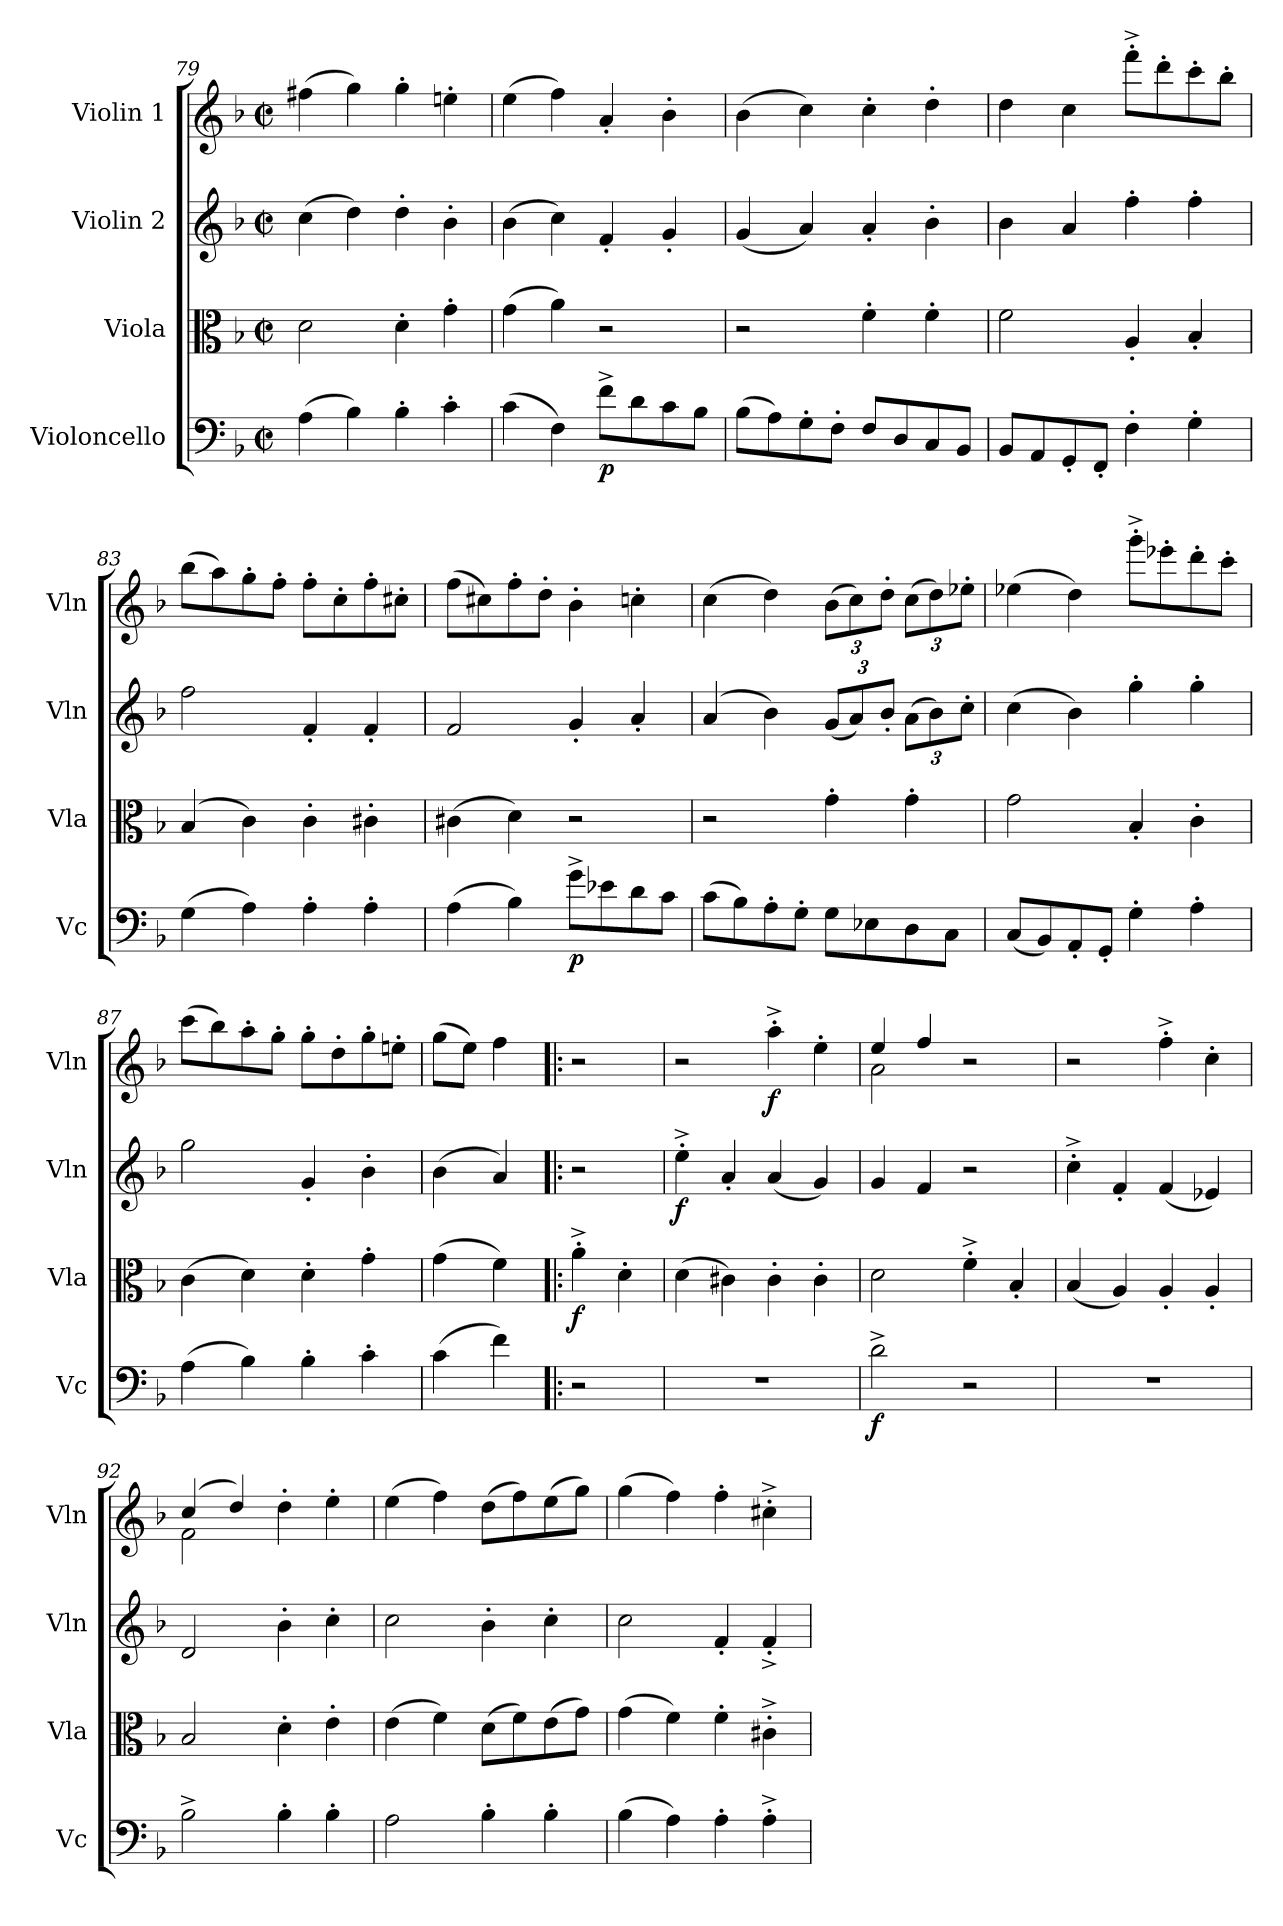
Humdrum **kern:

**kern	**dynam	**kern	**dynam	**kern	**dynam	**kern	**dynam
*part4	*part4	*part3	*part3	*part2	*part2	*part1	*part1
*staff4	*staff4	*staff3	*staff3	*staff2	*staff2	*staff1	*staff1
*I"Violoncello	*	*I"Viola	*	*I"Violin 2	*	*I"Violin 1	*
*I'Vc	*	*I'Vla	*	*I'Vln	*	*I'Vln	*
*clefF4	*	*clefC3	*	*clefG2	*	*clefG2	*
*k[b-]	*	*k[b-]	*	*k[b-]	*	*k[b-]	*
*M2/2	*	*M2/2	*	*M2/2	*	*M2/2	*
*met(c|)	*	*met(c|)	*	*met(c|)	*	*met(c|)	*
=79	=79	=79	=79	=79	=79	=79	=79
(4A\	.	2d\	.	(4cc\	.	(4ff#X\	.
4B-\)	.	.	.	4dd\)	.	4gg\)	.
4B-'\	.	4d'\	.	4dd'\	.	4gg'\	.
4c'\	.	4g'\	.	4b-'\	.	4een'\	.
!!LO:LB:g=z
=80	=80	=80	=80	=80	=80	=80	=80
(4c\	.	(4g\	.	(4b-\	.	(4ee\	.
4F\)	.	4a\)	.	4cc\)	.	4ff\)	.
!	!LO:DY:b	!	!	!	!	!	!
8f^\L	p	2r	.	4f'/	.	4a'/	.
8d\	.	.	.	.	.	.	.
8c\	.	.	.	4g'/	.	4b-'\	.
8B-\J	.	.	.	.	.	.	.
=81	=81	=81	=81	=81	=81	=81	=81
(8B-\L	.	2r	.	(4g/	.	(4b-\	.
8A\)	.	.	.	.	.	.	.
8G'\	.	.	.	4a/)	.	4cc\)	.
8F'\J	.	.	.	.	.	.	.
8F/L	.	4f'\	.	4a'/	.	4cc'\	.
8D/	.	.	.	.	.	.	.
8C/	.	4f'\	.	4b-'\	.	4dd'\	.
8BB-/J	.	.	.	.	.	.	.
!!LO:LB:g=z
=82	=82	=82	=82	=82	=82	=82	=82
8BB-/L	.	2f\	.	4b-\	.	4dd\	.
8AA/	.	.	.	.	.	.	.
8GG'/	.	.	.	4a/	.	4cc\	.
8FF'/J	.	.	.	.	.	.	.
4F'\	.	4A'/	.	4ff'\	.	8fff'^\L	.
.	.	.	.	.	.	8ddd'\	.
4G'\	.	4B-'/	.	4ff'\	.	8ccc'\	.
.	.	.	.	.	.	8bb-'\J	.
=83	=83	=83	=83	=83	=83	=83	=83
(4G\	.	(4B-/	.	2ff\	.	(8bb-\L	.
.	.	.	.	.	.	8aa\)	.
4A\)	.	4c\)	.	.	.	8gg'\	.
.	.	.	.	.	.	8ff'\J	.
4A'\	.	4c'\	.	4f'/	.	8ff'\L	.
.	.	.	.	.	.	8cc'\	.
4A'\	.	4c#X'\	.	4f'/	.	8ff'\	.
.	.	.	.	.	.	8cc#X'\J	.
=84	=84	=84	=84	=84	=84	=84	=84
(4A\	.	(4c#X\	.	2f/	.	(8ff\L	.
.	.	.	.	.	.	8cc#X\)	.
4B-\)	.	4d\)	.	.	.	8ff'\	.
.	.	.	.	.	.	8dd'\J	.
!	!LO:DY:b	!	!	!	!	!	!
8g^\L	p	2r	.	4g'/	.	4b-'\	.
8e-X\	.	.	.	.	.	.	.
8d\	.	.	.	4a'/	.	4ccn'\	.
8c\J	.	.	.	.	.	.	.
=85	=85	=85	=85	=85	=85	=85	=85
(8c\L	.	2r	.	(4a/	.	(4cc\	.
8B-\)	.	.	.	.	.	.	.
8A'\	.	.	.	4b-\)	.	4dd\)	.
8G'\J	.	.	.	.	.	.	.
*	*	*	*	*Xbrackettup	*	*Xbrackettup	*
8G\L	.	4g'\	.	(12g/L	.	(12b-\L	.
.	.	.	.	12a/)	.	12cc\)	.
8E-X\	.	.	.	.	.	.	.
.	.	.	.	12b-'/J	.	12dd'\J	.
8D\	.	4g'\	.	(12a\L	.	(12cc\L	.
.	.	.	.	12b-\)	.	12dd\)	.
8C\J	.	.	.	.	.	.	.
.	.	.	.	12cc'\J	.	12ee-X'\J	.
=86	=86	=86	=86	=86	=86	=86	=86
(8C/L	.	2g\	.	(4cc\	.	(4ee-X\	.
8BB-/)	.	.	.	.	.	.	.
8AA'/	.	.	.	4b-\)	.	4dd\)	.
8GG'/J	.	.	.	.	.	.	.
4G'\	.	4B-'/	.	4gg'\	.	8ggg'^\L	.
.	.	.	.	.	.	8eee-X'\	.
4A'\	.	4c'\	.	4gg'\	.	8ddd'\	.
.	.	.	.	.	.	8ccc'\J	.
!!LO:LB:g=z
=87	=87	=87	=87	=87	=87	=87	=87
(4A\	.	(4c\	.	2gg\	.	(8ccc\L	.
.	.	.	.	.	.	8bb-\)	.
4B-\)	.	4d\)	.	.	.	8aa'\	.
.	.	.	.	.	.	8gg'\J	.
4B-'\	.	4d'\	.	4g'/	.	8gg'\L	.
.	.	.	.	.	.	8dd'\	.
4c'\	.	4g'\	.	4b-'\	.	8gg'\	.
.	.	.	.	.	.	8een'\J	.
=88	=88	=88	=88	=88	=88	=88	=88
(4c\	.	(4g\	.	(4b-\	.	(8gg\L	.
.	.	.	.	.	.	8ee\J)	.
4f\)	.	4f\)	.	4a/)	.	4ff\	.
=88X7!|:	=88X7!|:	=88X7!|:	=88X7!|:	=88X7!|:	=88X7!|:	=88X7!|:	=88X7!|:
!	!	!	!LO:DY:b	!	!	!	!
2r	.	4a'^\	f	2r	.	2r	.
.	.	4d'\	.	.	.	.	.
=89	=89	=89	=89	=89	=89	=89	=89
!	!	!	!	!	!LO:DY:b	!	!
1r	.	(4d\	.	4ee'^\	f	2r	.
.	.	4c#X\)	.	4a'/	.	.	.
!	!	!	!	!	!	!	!LO:DY:b
.	.	4c#'\	.	(4a/	.	4aa'^\	f
.	.	4c#'\	.	4g/)	.	4ee'\	.
!!LO:LB:g=z
=90	=90	=90	=90	=90	=90	=90	=90
*	*	*	*	*	*	*^	*
!	!LO:DY:b	!	!	!	!	!	!	!
2d^\	f	2d\	.	4g/	.	4ee/	2a\	.
.	.	.	.	4f/	.	4ff/	.	.
2r	.	4f'^\	.	2r	.	2r	2ryy	.
.	.	4B-'/	.	.	.	.	.	.
*	*	*	*	*	*	*v	*v	*
=91	=91	=91	=91	=91	=91	=91	=91
1r	.	(4B-/	.	4cc'^\	.	2r	.
.	.	4A/)	.	4f'/	.	.	.
.	.	4A'/	.	(4f/	.	4ff'^\	.
.	.	4A'/	.	4e-X/)	.	4cc'\	.
=92	=92	=92	=92	=92	=92	=92	=92
*	*	*	*	*	*	*^	*
2B-^\	.	2B-/	.	2d/	.	(4cc/	2f\	.
.	.	.	.	.	.	4dd/)	.	.
4B-'\	.	4d'\	.	4b-'\	.	4dd'\	2ryy	.
4B-'\	.	4e'\	.	4cc'\	.	4ee'\	.	.
*	*	*	*	*	*	*v	*v	*
=93	=93	=93	=93	=93	=93	=93	=93
2A\	.	(4e\	.	2cc\	.	(4ee\	.
.	.	4f\)	.	.	.	4ff\)	.
4B-'\	.	(8d\L	.	4b-'\	.	(8dd\L	.
.	.	8f\)	.	.	.	8ff\)	.
4B-'\	.	(8e\	.	4cc'\	.	(8ee\	.
.	.	8g\J)	.	.	.	8gg\J)	.
=94	=94	=94	=94	=94	=94	=94	=94
(4B-\	.	(4g\	.	2cc\	.	(4gg\	.
4A\)	.	4f\)	.	.	.	4ff\)	.
4A'\	.	4f'\	.	4f'/	.	4ff'\	.
4A'^\	.	4c#X'^\	.	4f'^/	.	4cc#X'^\	.
=	=	=	=	=	=	=	=
*-	*-	*-	*-	*-	*-	*-	*-
